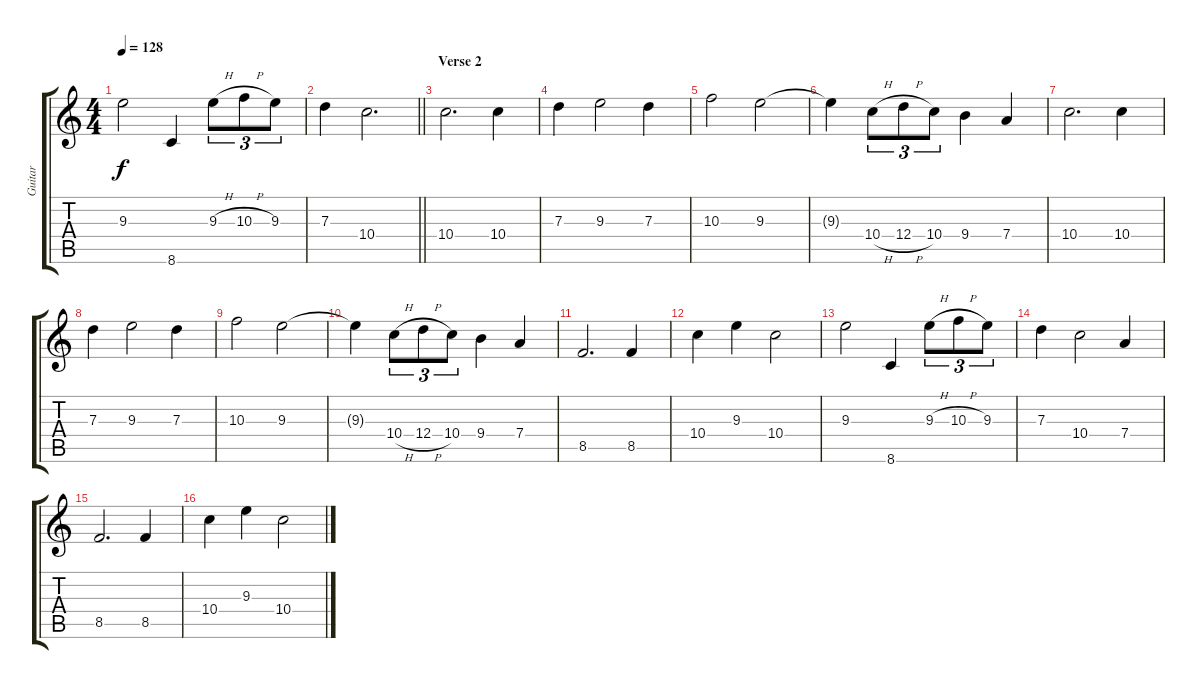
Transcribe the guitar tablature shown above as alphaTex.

\track ("Guitar" "Guitar") {instrument overdrivenguitar}
\staff {score tabs}
\tuning (E4 B3 G3 D3 A2 E2) {hide}
\ts (4 4)
\tempo 128
\clef g2
\ks c
9.3.2{dy f} 8.6.4 9.3{h}.8{tu (3 2)} 10.3{h}.8{tu (3 2)} 9.3.8{tu (3 2)} |
\barLineRight lightlight
7.3.4 10.4.2{d} |
\section ("" "Verse 2")
10.4.2{d} 10.4.4 |
7.3.4 9.3.2 7.3.4 |
10.3.2 9.3.2 |
9.3{t}.4 10.4{h}.8{tu (3 2)} 12.4{h}.8{tu (3 2)} 10.4.8{tu (3 2)} 9.4.4 7.4.4 |
10.4.2{d} 10.4.4 |
7.3.4 9.3.2 7.3.4 |
10.3.2 9.3.2 |
9.3{t}.4 10.4{h}.8{tu (3 2)} 12.4{h}.8{tu (3 2)} 10.4.8{tu (3 2)} 9.4.4 7.4.4 |
8.5.2{d} 8.5.4 |
10.4.4 9.3.4 10.4.2 |
9.3.2 8.6.4 9.3{h}.8{tu (3 2)} 10.3{h}.8{tu (3 2)} 9.3.8{tu (3 2)} |
7.3.4 10.4.2 7.4.4 |
8.5.2{d} 8.5.4 |
10.4.4 9.3.4 10.4.2
